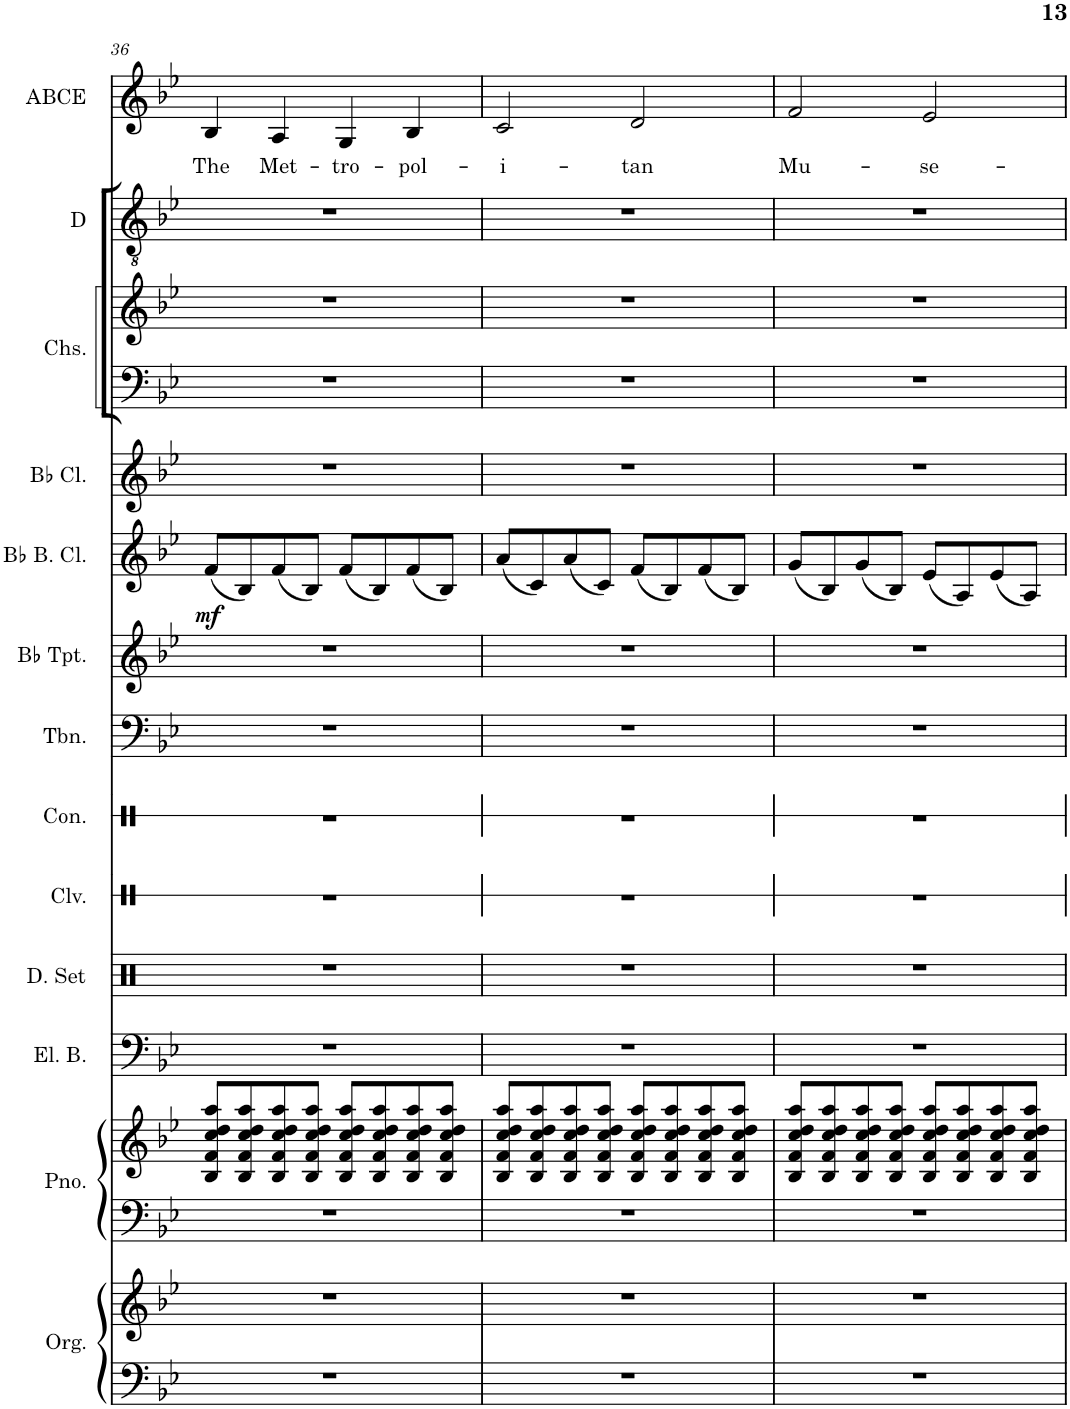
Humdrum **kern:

**kern	**kern	**kern	**kern	**kern	**kern	**kern	**kern	**kern	**kern	**kern	**dynam	**kern	**kern	**kern	**kern	**kern	**text
*part13	*part13	*part12	*part12	*part11	*part10	*part9	*part8	*part7	*part6	*part5	*part5	*part4	*part3	*part3	*part2	*part1	*part1
*staff16	*staff15	*staff14	*staff13	*staff12	*staff11	*staff10	*staff9	*staff8	*staff7	*staff6	*staff6	*staff5	*staff4	*staff3	*staff2	*staff1	*staff1
*I"Organ	*	*I"Piano	*	*I"Electric Bass	*I"Drumset	*I"Claves	*I"Congas	*I"Trombone	*I"Bb Trumpet	*I"Bb Bass Clarinet	*	*I"Bb Clarinet	*I"Chorus	*	*I"Dan	*I"Allie Belle Celle Ellie	*
*I'Org.	*	*I'Pno.	*	*I'El. B.	*I'D. Set	*I'Clv.	*I'Con.	*I'Tbn.	*I'Bb Tpt.	*I'Bb B. Cl.	*	*I'Bb Cl.	*I'Chs.	*	*I'D	*I'ABCE	*
!!LO:PB:g=z
*clefF4	*clefG2	*clefF4	*clefG2	*clefF4	*clefX	*clefX	*clefX	*clefF4	*clefG2	*clefG2	*	*clefG2	*clefF4	*clefG2	*clefGv2	*clefG2	*
*	*	*	*	*Trd7c12	*	*	*	*	*Trd1c2	*Trd7c12	*	*Trd1c2	*	*	*Trd8c14	*Trd1c2	*
*k[b-e-]	*k[b-e-]	*k[b-e-]	*k[b-e-]	*k[b-e-]	*k[]	*k[]	*k[]	*k[b-e-]	*k[b-e-]	*k[b-e-]	*	*k[b-e-]	*k[b-e-]	*k[b-e-]	*k[b-e-]	*k[b-e-]	*
*M4/4	*M4/4	*M4/4	*M4/4	*M4/4	*M4/4	*M4/4	*M4/4	*M4/4	*M4/4	*M4/4	*	*M4/4	*M4/4	*M4/4	*M4/4	*M4/4	*
=36	=36	=36	=36	=36	=36	=36	=36	=36	=36	=36	=36	=36	=36	=36	=36	=36	=36
!	!	!	!	!	!	!	!	!	!	!	!LO:DY:b	!	!	!	!	!	!LO:LY:b
1r	1r	1r	8B-/ 8f/ 8cc/ 8dd/ 8aa/L	1r	1r	1r	1r	1r	1r	(8f/L	mf	1r	1r	1r	1r	4B-/	The
.	.	.	8B-/ 8f/ 8cc/ 8dd/ 8aa/	.	.	.	.	.	.	8B-/)	.	.	.	.	.	.	.
!	!	!	!	!	!	!	!	!	!	!	!	!	!	!	!	!	!LO:LY:b
.	.	.	8B-/ 8f/ 8cc/ 8dd/ 8aa/	.	.	.	.	.	.	(8f/	.	.	.	.	.	4A/	Met-
.	.	.	8B-/ 8f/ 8cc/ 8dd/ 8aa/J	.	.	.	.	.	.	8B-/J)	.	.	.	.	.	.	.
!	!	!	!	!	!	!	!	!	!	!	!	!	!	!	!	!	!LO:LY:b
.	.	.	8B-/ 8f/ 8cc/ 8dd/ 8aa/L	.	.	.	.	.	.	(8f/L	.	.	.	.	.	4G/	-tro-
.	.	.	8B-/ 8f/ 8cc/ 8dd/ 8aa/	.	.	.	.	.	.	8B-/)	.	.	.	.	.	.	.
!	!	!	!	!	!	!	!	!	!	!	!	!	!	!	!	!	!LO:LY:b
.	.	.	8B-/ 8f/ 8cc/ 8dd/ 8aa/	.	.	.	.	.	.	(8f/	.	.	.	.	.	4B-/	-pol-
.	.	.	8B-/ 8f/ 8cc/ 8dd/ 8aa/J	.	.	.	.	.	.	8B-/J)	.	.	.	.	.	.	.
=37	=37	=37	=37	=37	=37	=37	=37	=37	=37	=37	=37	=37	=37	=37	=37	=37	=37
!	!	!	!	!	!	!	!	!	!	!	!	!	!	!	!	!	!LO:LY:b
1r	1r	1r	8B-/ 8f/ 8cc/ 8dd/ 8aa/L	1r	1r	1r	1r	1r	1r	(8a/L	.	1r	1r	1r	1r	2c/	-i-
.	.	.	8B-/ 8f/ 8cc/ 8dd/ 8aa/	.	.	.	.	.	.	8c/)	.	.	.	.	.	.	.
.	.	.	8B-/ 8f/ 8cc/ 8dd/ 8aa/	.	.	.	.	.	.	(8a/	.	.	.	.	.	.	.
.	.	.	8B-/ 8f/ 8cc/ 8dd/ 8aa/J	.	.	.	.	.	.	8c/J)	.	.	.	.	.	.	.
!	!	!	!	!	!	!	!	!	!	!	!	!	!	!	!	!	!LO:LY:b
.	.	.	8B-/ 8f/ 8cc/ 8dd/ 8aa/L	.	.	.	.	.	.	(8f/L	.	.	.	.	.	2d/	-tan
.	.	.	8B-/ 8f/ 8cc/ 8dd/ 8aa/	.	.	.	.	.	.	8B-/)	.	.	.	.	.	.	.
.	.	.	8B-/ 8f/ 8cc/ 8dd/ 8aa/	.	.	.	.	.	.	(8f/	.	.	.	.	.	.	.
.	.	.	8B-/ 8f/ 8cc/ 8dd/ 8aa/J	.	.	.	.	.	.	8B-/J)	.	.	.	.	.	.	.
=38	=38	=38	=38	=38	=38	=38	=38	=38	=38	=38	=38	=38	=38	=38	=38	=38	=38
!	!	!	!	!	!	!	!	!	!	!	!	!	!	!	!	!	!LO:LY:b
1r	1r	1r	8B-/ 8f/ 8cc/ 8dd/ 8aa/L	1r	1r	1r	1r	1r	1r	(8g/L	.	1r	1r	1r	1r	2f/	Mu-
.	.	.	8B-/ 8f/ 8cc/ 8dd/ 8aa/	.	.	.	.	.	.	8B-/)	.	.	.	.	.	.	.
.	.	.	8B-/ 8f/ 8cc/ 8dd/ 8aa/	.	.	.	.	.	.	(8g/	.	.	.	.	.	.	.
.	.	.	8B-/ 8f/ 8cc/ 8dd/ 8aa/J	.	.	.	.	.	.	8B-/J)	.	.	.	.	.	.	.
!	!	!	!	!	!	!	!	!	!	!	!	!	!	!	!	!	!LO:LY:b
.	.	.	8B-/ 8f/ 8cc/ 8dd/ 8aa/L	.	.	.	.	.	.	(8e-/L	.	.	.	.	.	2e-/	-se-
.	.	.	8B-/ 8f/ 8cc/ 8dd/ 8aa/	.	.	.	.	.	.	8A/)	.	.	.	.	.	.	.
.	.	.	8B-/ 8f/ 8cc/ 8dd/ 8aa/	.	.	.	.	.	.	(8e-/	.	.	.	.	.	.	.
.	.	.	8B-/ 8f/ 8cc/ 8dd/ 8aa/J	.	.	.	.	.	.	8A/J)	.	.	.	.	.	.	.
=	=	=	=	=	=	=	=	=	=	=	=	=	=	=	=	=	=
*-	*-	*-	*-	*-	*-	*-	*-	*-	*-	*-	*-	*-	*-	*-	*-	*-	*-
